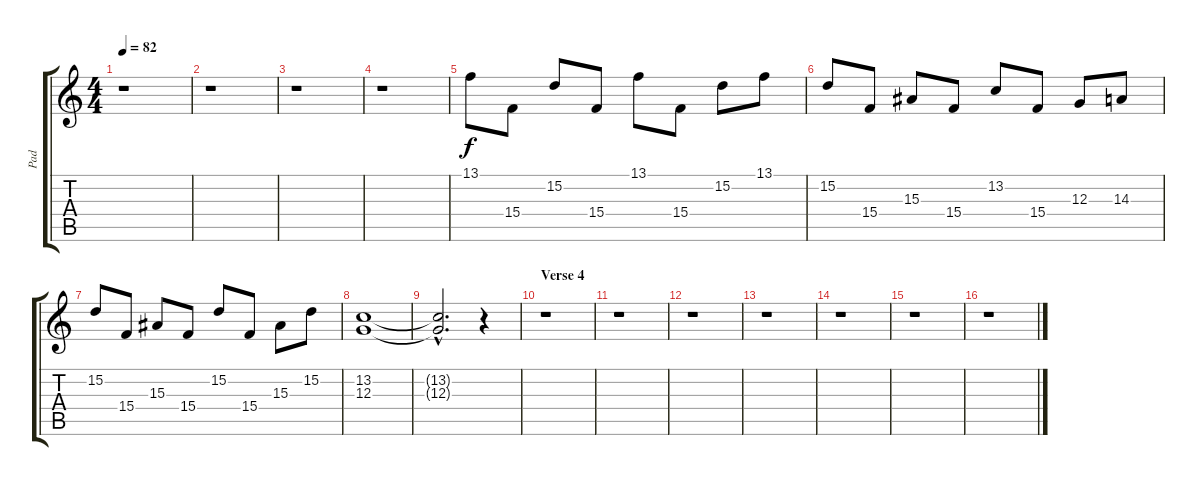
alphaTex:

\track ("Pad" "Pad") {instrument pad1newage}
\staff {score tabs}
\tuning (E4 B3 G3 D3 A2 E2) {hide}
\ts (4 4)
\tempo 82
\clef g2
\ks c
r.1{dy f} |
r.1 |
r.1 |
r.1 |
13.1.8 15.4.8 15.2.8 15.4.8 13.1.8 15.4.8 15.2.8 13.1.8 |
15.2.8 15.4.8 15.3.8 15.4.8 13.2.8 15.4.8 12.3.8 14.3.8 |
15.2.8 15.4.8 15.3.8 15.4.8 15.2.8 15.4.8 15.3.8 15.2.8 |
(13.2 12.3).1 |
(13.2{hac t} 12.3{hac t}).2{d} r.4 |
\section ("" "Verse 4")
r.1 |
r.1 |
r.1 |
r.1 |
r.1 |
r.1 |
r.1
